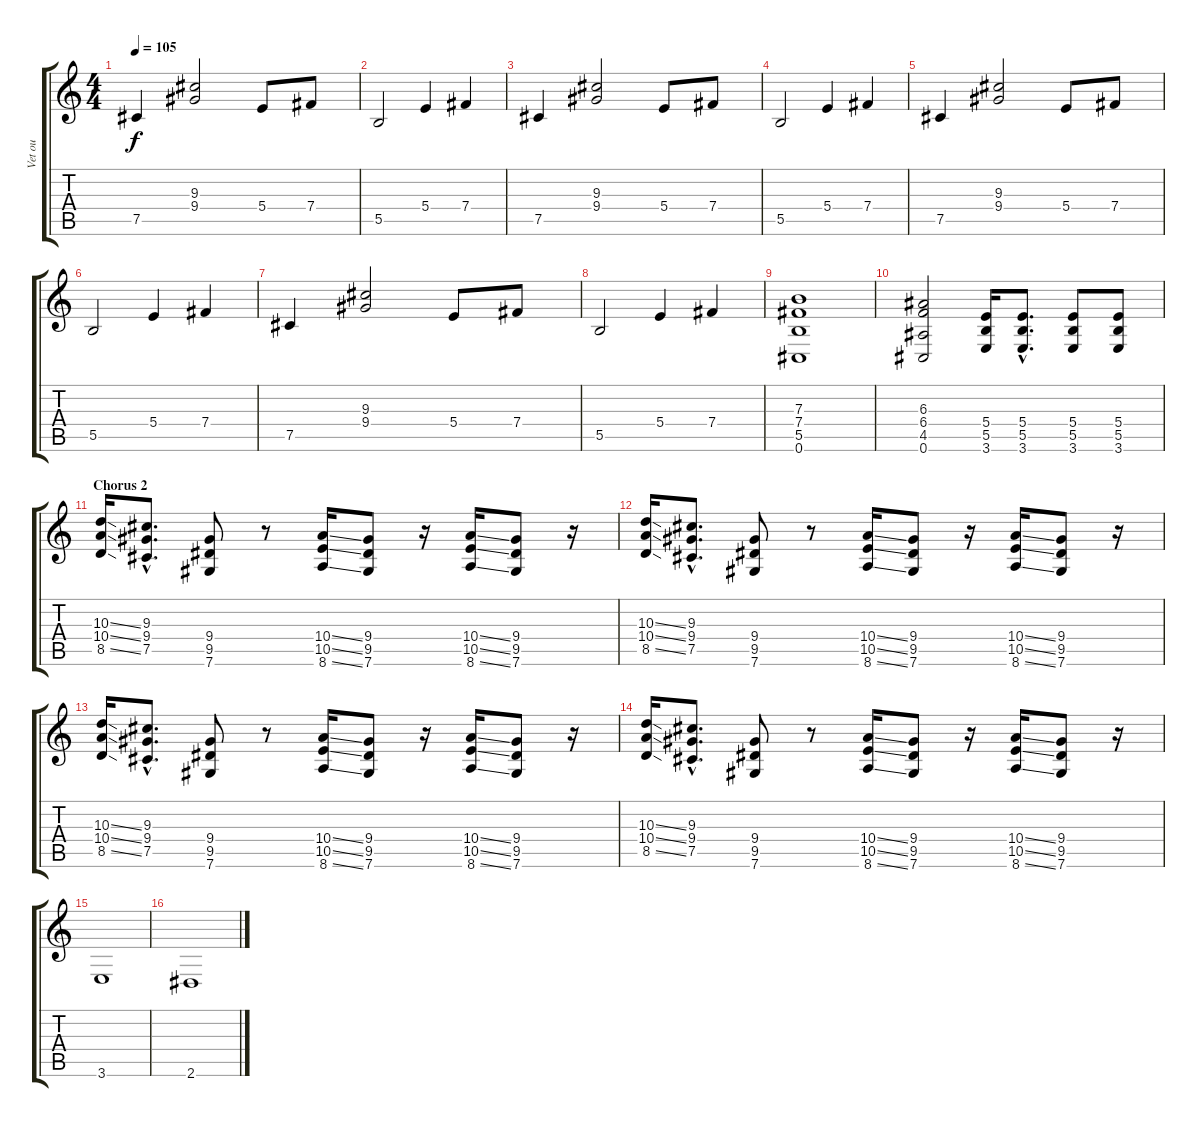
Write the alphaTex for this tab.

\track ("Vet ou" "Vet ou") {instrument distortionguitar}
\staff {score tabs}
\tuning (Db4 Ab3 E3 B2 Gb2 Db2) {hide}
\ts (4 4)
\tempo 105
\clef g2
\ks c
7.5.4{dy f} (9.3 9.4).2 5.4.8 7.4.8 |
5.5.2 5.4.4 7.4.4 |
7.5.4 (9.3 9.4).2 5.4.8 7.4.8 |
5.5.2 5.4.4 7.4.4 |
7.5.4 (9.3 9.4).2 5.4.8 7.4.8 |
5.5.2 5.4.4 7.4.4 |
7.5.4 (9.3 9.4).2 5.4.8 7.4.8 |
5.5.2 5.4.4 7.4.4 |
(7.3 7.4 5.5 0.6).1 |
(6.3 6.4 4.5 0.6).2 (5.4 5.5 3.6).16 (5.4{hac} 5.5{hac} 3.6{hac}).8{d} (5.4 5.5 3.6).8 (5.4 5.5 3.6).8 |
\section ("" "Chorus 2")
(10.3{ss} 10.4{ss} 8.5{ss}).16 (9.3{hac} 9.4{hac} 7.5{hac}).8{d} (9.4 9.5 7.6).8 r.8 (10.4{ss} 10.5{ss} 8.6{ss}).16 (9.4 9.5 7.6).8 r.16 (10.4{ss} 10.5{ss} 8.6{ss}).16 (9.4 9.5 7.6).8 r.16 |
(10.3{ss} 10.4{ss} 8.5{ss}).16 (9.3{hac} 9.4{hac} 7.5{hac}).8{d} (9.4 9.5 7.6).8 r.8 (10.4{ss} 10.5{ss} 8.6{ss}).16 (9.4 9.5 7.6).8 r.16 (10.4{ss} 10.5{ss} 8.6{ss}).16 (9.4 9.5 7.6).8 r.16 |
(10.3{ss} 10.4{ss} 8.5{ss}).16 (9.3{hac} 9.4{hac} 7.5{hac}).8{d} (9.4 9.5 7.6).8 r.8 (10.4{ss} 10.5{ss} 8.6{ss}).16 (9.4 9.5 7.6).8 r.16 (10.4{ss} 10.5{ss} 8.6{ss}).16 (9.4 9.5 7.6).8 r.16 |
(10.3{ss} 10.4{ss} 8.5{ss}).16 (9.3{hac} 9.4{hac} 7.5{hac}).8{d} (9.4 9.5 7.6).8 r.8 (10.4{ss} 10.5{ss} 8.6{ss}).16 (9.4 9.5 7.6).8 r.16 (10.4{ss} 10.5{ss} 8.6{ss}).16 (9.4 9.5 7.6).8 r.16 |
3.6.1 |
2.6.1
